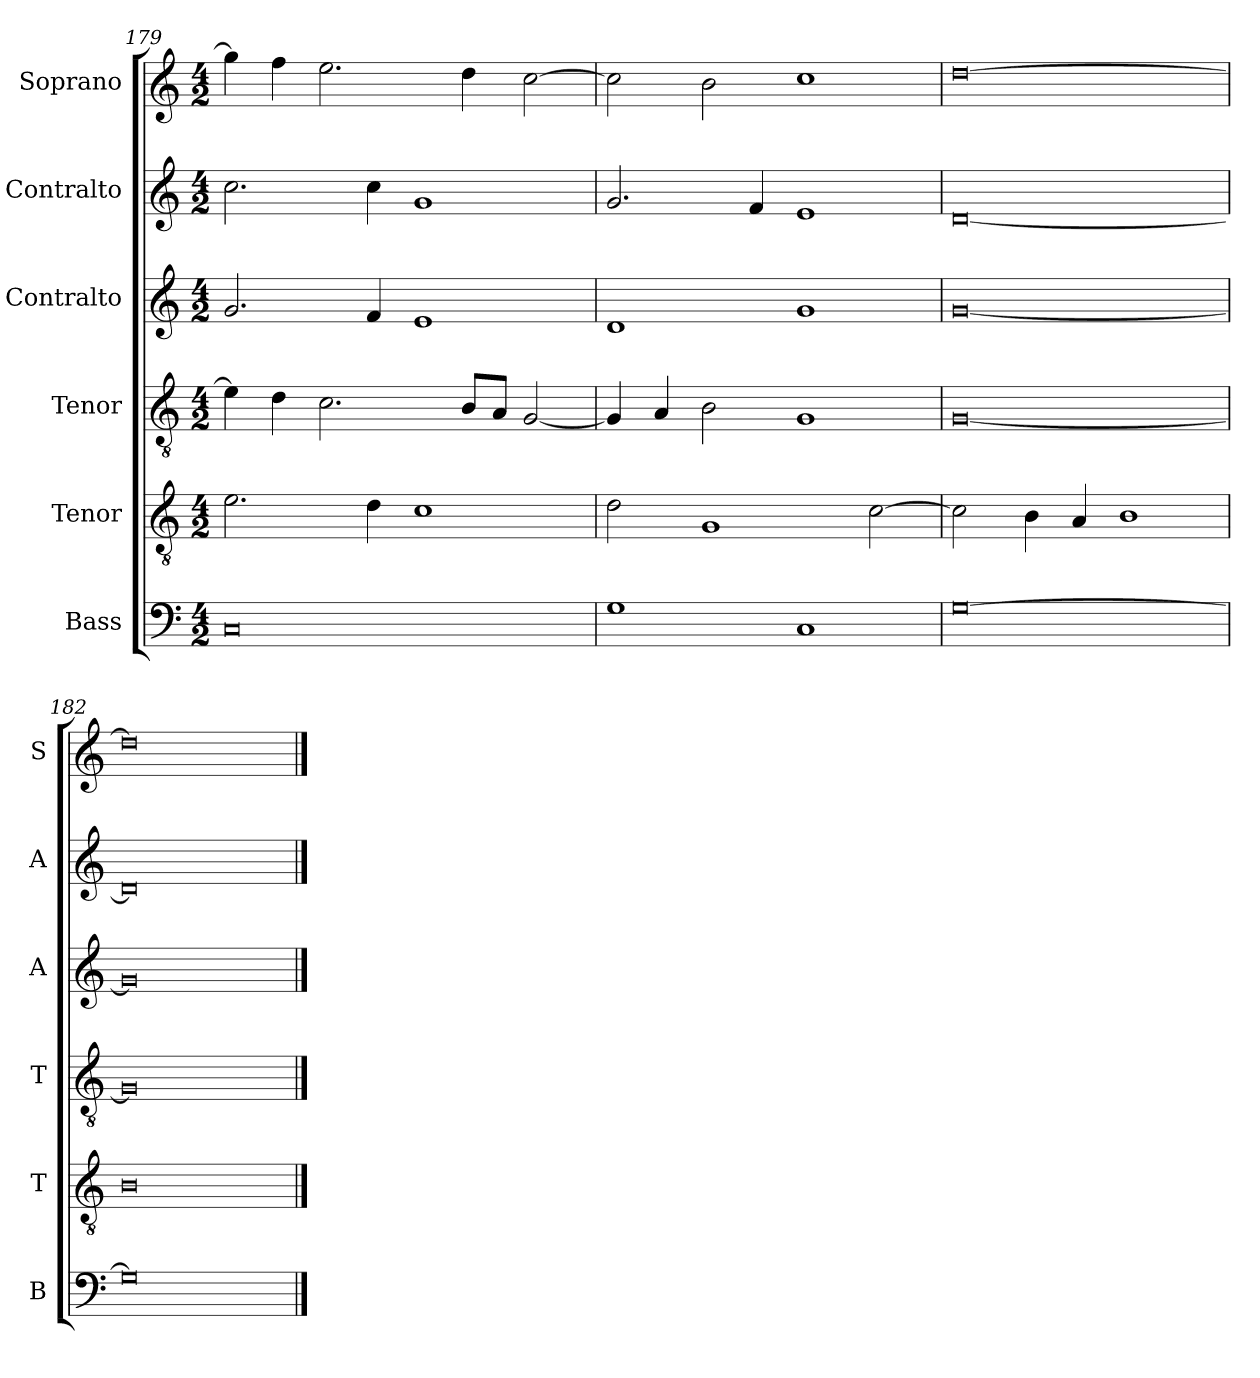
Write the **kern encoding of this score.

**kern	**kern	**kern	**kern	**kern	**kern
*part6	*part5	*part4	*part3	*part2	*part1
*staff6	*staff5	*staff4	*staff3	*staff2	*staff1
*I"Bass	*I"Tenor	*I"Tenor	*I"Contralto	*I"Contralto	*I"Soprano
*I'B	*I'T	*I'T	*I'A	*I'A	*I'S
*clefF4	*clefGv2	*clefGv2	*clefG2	*clefG2	*clefG2
*k[]	*k[]	*k[]	*k[]	*k[]	*k[]
*G:mix	*G:mix	*G:mix	*G:mix	*G:mix	*G:mix
*M4/2	*M4/2	*M4/2	*M4/2	*M4/2	*M4/2
=179	=179	=179	=179	=179	=179
0C	2.e	4e]	2.g	2.cc	4gg]
.	.	4d	.	.	4ff
.	.	2.c	.	.	2.ee
.	4d	.	4f	4cc	.
.	1c	.	1e	1g	.
.	.	8B/L	.	.	4dd
.	.	8A/J	.	.	.
.	.	[2G	.	.	[2cc
=180	=180	=180	=180	=180	=180
1G	2d	4G]	1d	2.g	2cc]
.	.	4A	.	.	.
.	1G	2B	.	.	2b
.	.	.	.	4f	.
1C	.	1G	1g	1e	1cc
.	[2c	.	.	.	.
=181	=181	=181	=181	=181	=181
[0G	2c]	[0G	[0g	[0d	[0dd
.	4B	.	.	.	.
.	4A	.	.	.	.
.	1B	.	.	.	.
=182	=182	=182	=182	=182	=182
0G]	0B	0G]	0g]	0d]	0dd]
==	==	==	==	==	==
*-	*-	*-	*-	*-	*-
